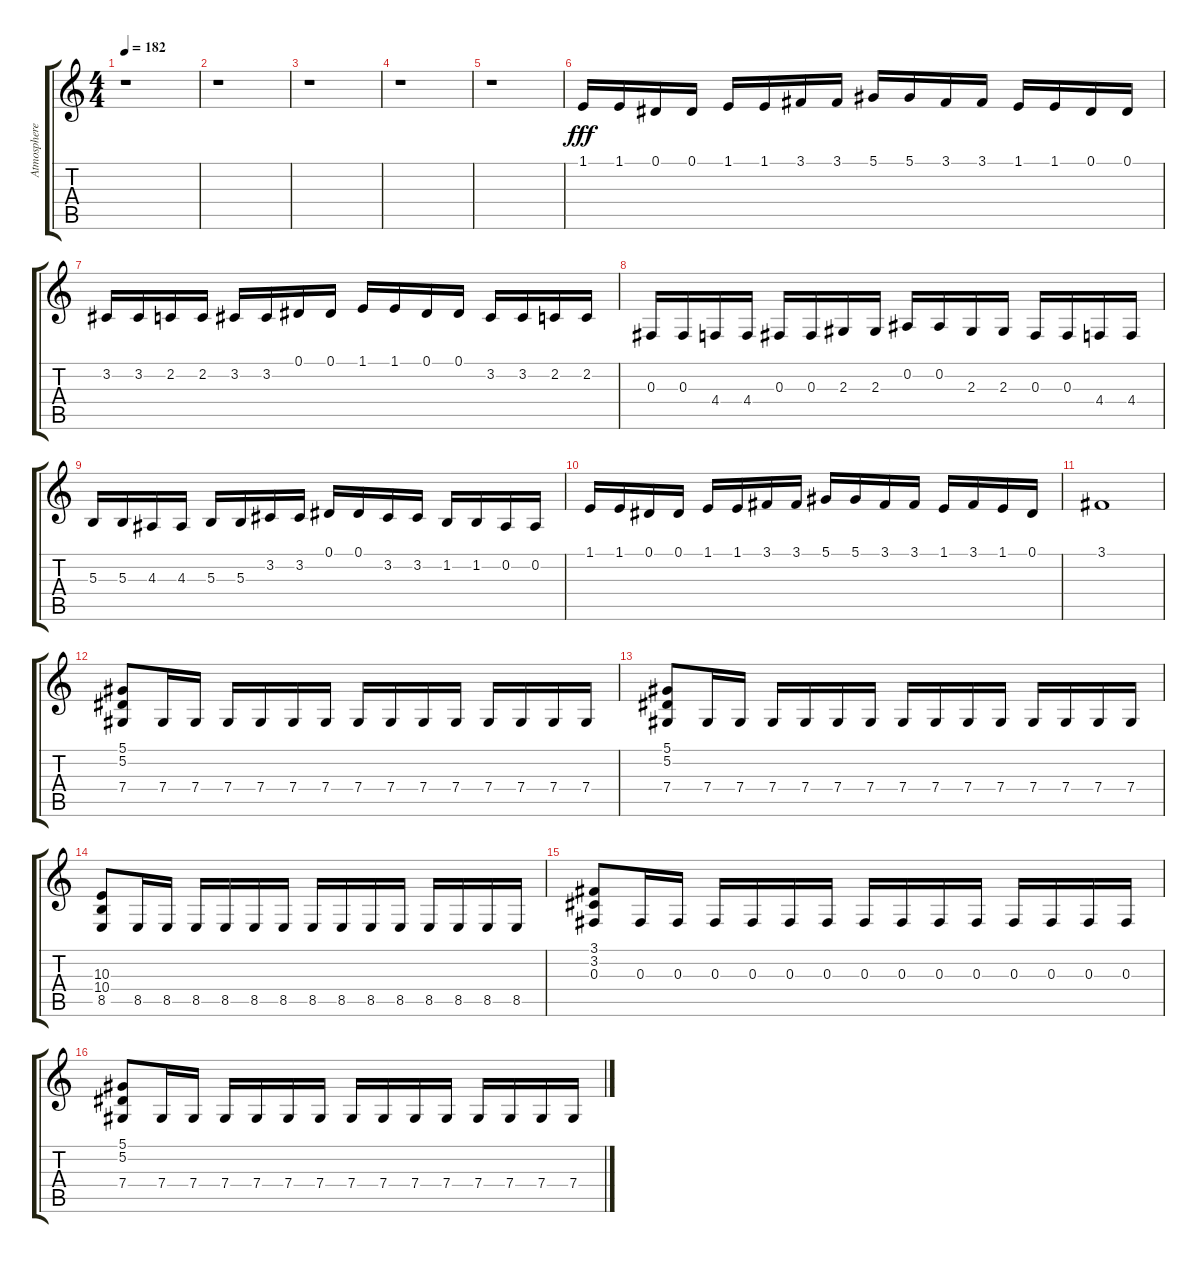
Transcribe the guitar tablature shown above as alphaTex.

\track ("Atmosphere" "Atmosphere") {instrument voiceoohs}
\staff {score tabs}
\tuning (Eb4 Bb3 Gb3 Db3 Ab2 Eb2) {hide}
\ts (4 4)
\tempo 182
\clef g2
\ks c
r.1{dy fff} |
r.1 |
r.1 |
r.1 |
r.1 |
1.1.16 1.1.16 0.1.16 0.1.16 1.1.16 1.1.16 3.1.16 3.1.16 5.1.16 5.1.16 3.1.16 3.1.16 1.1.16 1.1.16 0.1.16 0.1.16 |
3.2.16 3.2.16 2.2.16 2.2.16 3.2.16 3.2.16 0.1.16 0.1.16 1.1.16 1.1.16 0.1.16 0.1.16 3.2.16 3.2.16 2.2.16 2.2.16 |
0.3.16 0.3.16 4.4.16 4.4.16 0.3.16 0.3.16 2.3.16 2.3.16 0.2.16 0.2.16 2.3.16 2.3.16 0.3.16 0.3.16 4.4.16 4.4.16 |
5.3.16 5.3.16 4.3.16 4.3.16 5.3.16 5.3.16 3.2.16 3.2.16 0.1.16 0.1.16 3.2.16 3.2.16 1.2.16 1.2.16 0.2.16 0.2.16 |
1.1.16 1.1.16 0.1.16 0.1.16 1.1.16 1.1.16 3.1.16 3.1.16 5.1.16 5.1.16 3.1.16 3.1.16 1.1.16 3.1.16 1.1.16 0.1.16 |
3.1.1 |
(5.1 5.2 7.4).8 7.4.16 7.4.16 7.4.16 7.4.16 7.4.16 7.4.16 7.4.16 7.4.16 7.4.16 7.4.16 7.4.16 7.4.16 7.4.16 7.4.16 |
(5.1 5.2 7.4).8 7.4.16 7.4.16 7.4.16 7.4.16 7.4.16 7.4.16 7.4.16 7.4.16 7.4.16 7.4.16 7.4.16 7.4.16 7.4.16 7.4.16 |
(10.3 10.4 8.5).8 8.5.16 8.5.16 8.5.16 8.5.16 8.5.16 8.5.16 8.5.16 8.5.16 8.5.16 8.5.16 8.5.16 8.5.16 8.5.16 8.5.16 |
(3.1 3.2 0.3).8 0.3.16 0.3.16 0.3.16 0.3.16 0.3.16 0.3.16 0.3.16 0.3.16 0.3.16 0.3.16 0.3.16 0.3.16 0.3.16 0.3.16 |
(5.1 5.2 7.4).8 7.4.16 7.4.16 7.4.16 7.4.16 7.4.16 7.4.16 7.4.16 7.4.16 7.4.16 7.4.16 7.4.16 7.4.16 7.4.16 7.4.16
